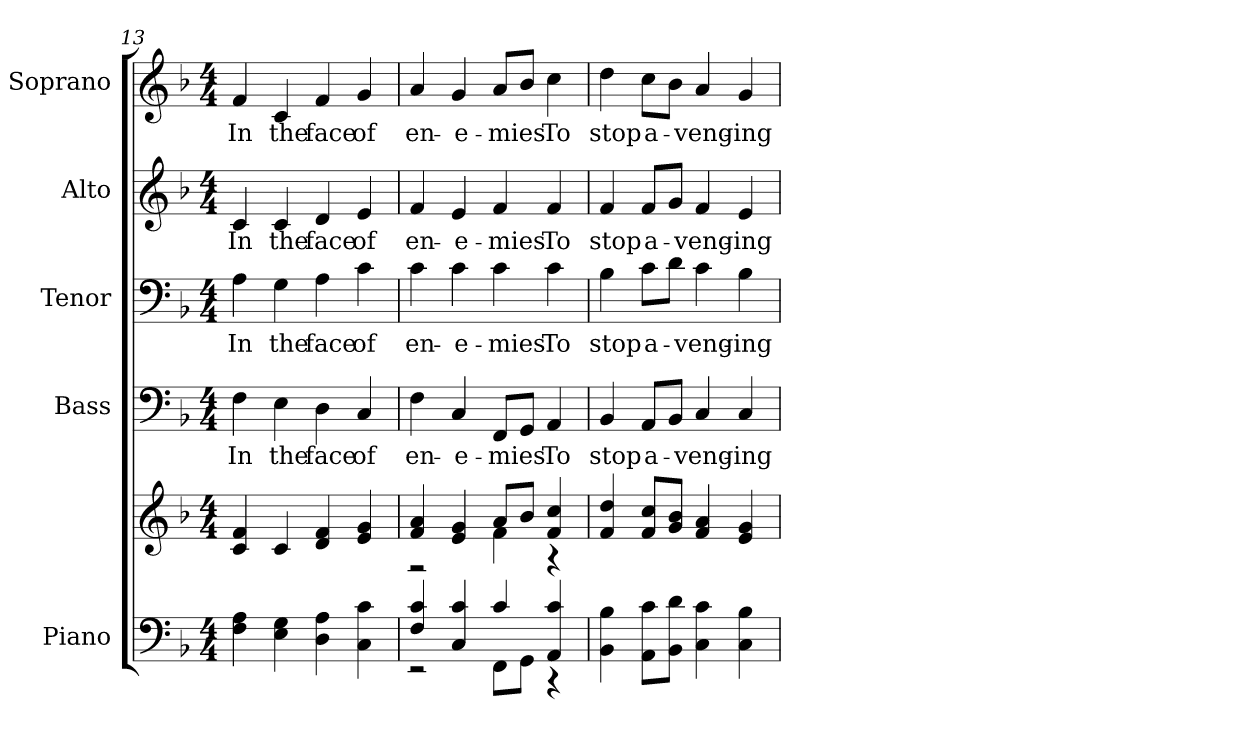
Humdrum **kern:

**kern	**kern	**kern	**text	**kern	**text	**kern	**text	**kern	**text
*part5	*part5	*part4	*part4	*part3	*part3	*part2	*part2	*part1	*part1
*staff6	*staff5	*staff4	*staff4	*staff3	*staff3	*staff2	*staff2	*staff1	*staff1
*I"Piano	*	*I"Bass	*	*I"Tenor	*	*I"Alto	*	*I"Soprano	*
*I'Pno.	*	*I'B.	*	*I'T.	*	*I'A.	*	*I'S.	*
*clefF4	*clefG2	*clefF4	*	*clefF4	*	*clefG2	*	*clefG2	*
*k[b-]	*k[b-]	*k[b-]	*	*k[b-]	*	*k[b-]	*	*k[b-]	*
*F:	*F:	*F:	*	*F:	*	*F:	*	*F:	*
*M4/4	*M4/4	*M4/4	*	*M4/4	*	*M4/4	*	*M4/4	*
=13	=13	=13	=13	=13	=13	=13	=13	=13	=13
!	!	!	!LO:LY:b:color=#000000	!	!	!	!	!	!
!	!	!	!	!	!LO:LY:b:color=#000000	!	!	!	!
!	!	!	!	!	!	!	!LO:LY:b:color=#000000	!	!
!	!	!	!	!	!	!	!	!	!LO:LY:b:color=#000000
4Fi\ 4Ai	4ci/ 4fi	4Fi\	In	4Ai\	In	4ci/	In	4fi/	In
!	!	!	!LO:LY:b:color=#000000	!	!	!	!	!	!
!	!	!	!	!	!LO:LY:b:color=#000000	!	!	!	!
!	!	!	!	!	!	!	!LO:LY:b:color=#000000	!	!
!	!	!	!	!	!	!	!	!	!LO:LY:b:color=#000000
4Ei\ 4Gi	4ci/	4Ei\	the	4Gi\	the	4ci/	the	4ci/	the
!	!	!	!LO:LY:b:color=#000000	!	!	!	!	!	!
!	!	!	!	!	!LO:LY:b:color=#000000	!	!	!	!
!	!	!	!	!	!	!	!LO:LY:b:color=#000000	!	!
!	!	!	!	!	!	!	!	!	!LO:LY:b:color=#000000
4Di\ 4Ai	4di/ 4fi	4Di\	face	4Ai\	face	4di/	face	4fi/	face
!	!	!	!LO:LY:b:color=#000000	!	!	!	!	!	!
!	!	!	!	!	!LO:LY:b:color=#000000	!	!	!	!
!	!	!	!	!	!	!	!LO:LY:b:color=#000000	!	!
!	!	!	!	!	!	!	!	!	!LO:LY:b:color=#000000
4Ci\ 4ci	4ei/ 4gi	4Ci/	of	4ci\	of	4ei/	of	4gi/	of
=14	=14	=14	=14	=14	=14	=14	=14	=14	=14
*^	*^	*	*	*	*	*	*	*	*
!	!	!	!	!	!LO:LY:b:color=#000000	!	!	!	!	!	!
!	!	!	!	!	!	!	!LO:LY:b:color=#000000	!	!	!	!
!	!	!	!	!	!	!	!	!	!LO:LY:b:color=#000000	!	!
!	!	!	!	!	!	!	!	!	!	!	!LO:LY:b:color=#000000
4Fi/ 4ci	2r	4fi/ 4ai	2r	4Fi\	en-	4ci\	en-	4fi/	en-	4ai/	en-
!	!	!	!	!	!LO:LY:b:color=#000000	!	!	!	!	!	!
!	!	!	!	!	!	!	!LO:LY:b:color=#000000	!	!	!	!
!	!	!	!	!	!	!	!	!	!LO:LY:b:color=#000000	!	!
!	!	!	!	!	!	!	!	!	!	!	!LO:LY:b:color=#000000
4Ci/ 4ci	.	4ei/ 4gi	.	4Ci/	-e-	4ci\	-e-	4ei/	-e-	4gi/	-e-
!	!	!	!	!	!LO:LY:b:color=#000000	!	!	!	!	!	!
!	!	!	!	!	!	!	!LO:LY:b:color=#000000	!	!	!	!
!	!	!	!	!	!	!	!	!	!LO:LY:b:color=#000000	!	!
!	!	!	!	!	!	!	!	!	!	!	!LO:LY:b:color=#000000
4ci/	8FFi\L	8ai/L	4fi\	8FFi/L	-mies	4ci\	-mies	4fi/	-mies	8ai/L	-mies
.	8GGi\J	8b-i/J	.	8GGi/J	.	.	.	.	.	8b-i/J	.
!	!	!	!	!	!LO:LY:b:color=#000000	!	!	!	!	!	!
!	!	!	!	!	!	!	!LO:LY:b:color=#000000	!	!	!	!
!	!	!	!	!	!	!	!	!	!LO:LY:b:color=#000000	!	!
!	!	!	!	!	!	!	!	!	!	!	!LO:LY:b:color=#000000
4AAi/ 4ci	4r	4fi/ 4cci	4r	4AAi/	To	4ci\	To	4fi/	To	4cci\	To
*v	*v	*	*	*	*	*	*	*	*	*	*
*	*v	*v	*	*	*	*	*	*	*	*
=15	=15	=15	=15	=15	=15	=15	=15	=15	=15
*^	*^	*	*	*	*	*	*	*	*
!	!	!	!	!	!LO:LY:b:color=#000000	!	!	!	!	!	!
*v	*v	*	*	*	*	*	*	*	*	*	*
*	*v	*v	*	*	*	*	*	*	*	*
*^	*^	*	*	*	*	*	*	*	*
!	!	!	!	!	!	!	!LO:LY:b:color=#000000	!	!	!	!
*v	*v	*	*	*	*	*	*	*	*	*	*
*	*v	*v	*	*	*	*	*	*	*	*
*^	*^	*	*	*	*	*	*	*	*
!	!	!	!	!	!	!	!	!	!LO:LY:b:color=#000000	!	!
*v	*v	*	*	*	*	*	*	*	*	*	*
*	*v	*v	*	*	*	*	*	*	*	*
*^	*^	*	*	*	*	*	*	*	*
!	!	!	!	!	!	!	!	!	!	!	!LO:LY:b:color=#000000
*v	*v	*	*	*	*	*	*	*	*	*	*
*	*v	*v	*	*	*	*	*	*	*	*
4BB-i\ 4B-i	4fi/ 4ddi	4BB-i/	stop	4B-i\	stop	4fi/	stop	4ddi\	stop
!	!	!	!LO:LY:b:color=#000000	!	!	!	!	!	!
!	!	!	!	!	!LO:LY:b:color=#000000	!	!	!	!
!	!	!	!	!	!	!	!LO:LY:b:color=#000000	!	!
!	!	!	!	!	!	!	!	!	!LO:LY:b:color=#000000
8AAi\ 8ciL	8fi/ 8cciL	8AAi/L	a-	8ci\L	a-	8fi/L	a-	8cci\L	a-
8BB-i\ 8diJ	8gi/ 8b-iJ	8BB-i/J	.	8di\J	.	8gi/J	.	8b-i\J	.
!	!	!	!LO:LY:b:color=#000000	!	!	!	!	!	!
!	!	!	!	!	!LO:LY:b:color=#000000	!	!	!	!
!	!	!	!	!	!	!	!LO:LY:b:color=#000000	!	!
!	!	!	!	!	!	!	!	!	!LO:LY:b:color=#000000
4Ci\ 4ci	4fi/ 4ai	4Ci/	-veng-	4ci\	-veng-	4fi/	-veng-	4ai/	-veng-
!	!	!	!LO:LY:b:color=#000000	!	!	!	!	!	!
!	!	!	!	!	!LO:LY:b:color=#000000	!	!	!	!
!	!	!	!	!	!	!	!LO:LY:b:color=#000000	!	!
!	!	!	!	!	!	!	!	!	!LO:LY:b:color=#000000
4Ci\ 4B-i	4ei/ 4gi	4Ci/	-ing	4B-i\	-ing	4ei/	-ing	4gi/	-ing
=	=	=	=	=	=	=	=	=	=
*-	*-	*-	*-	*-	*-	*-	*-	*-	*-
